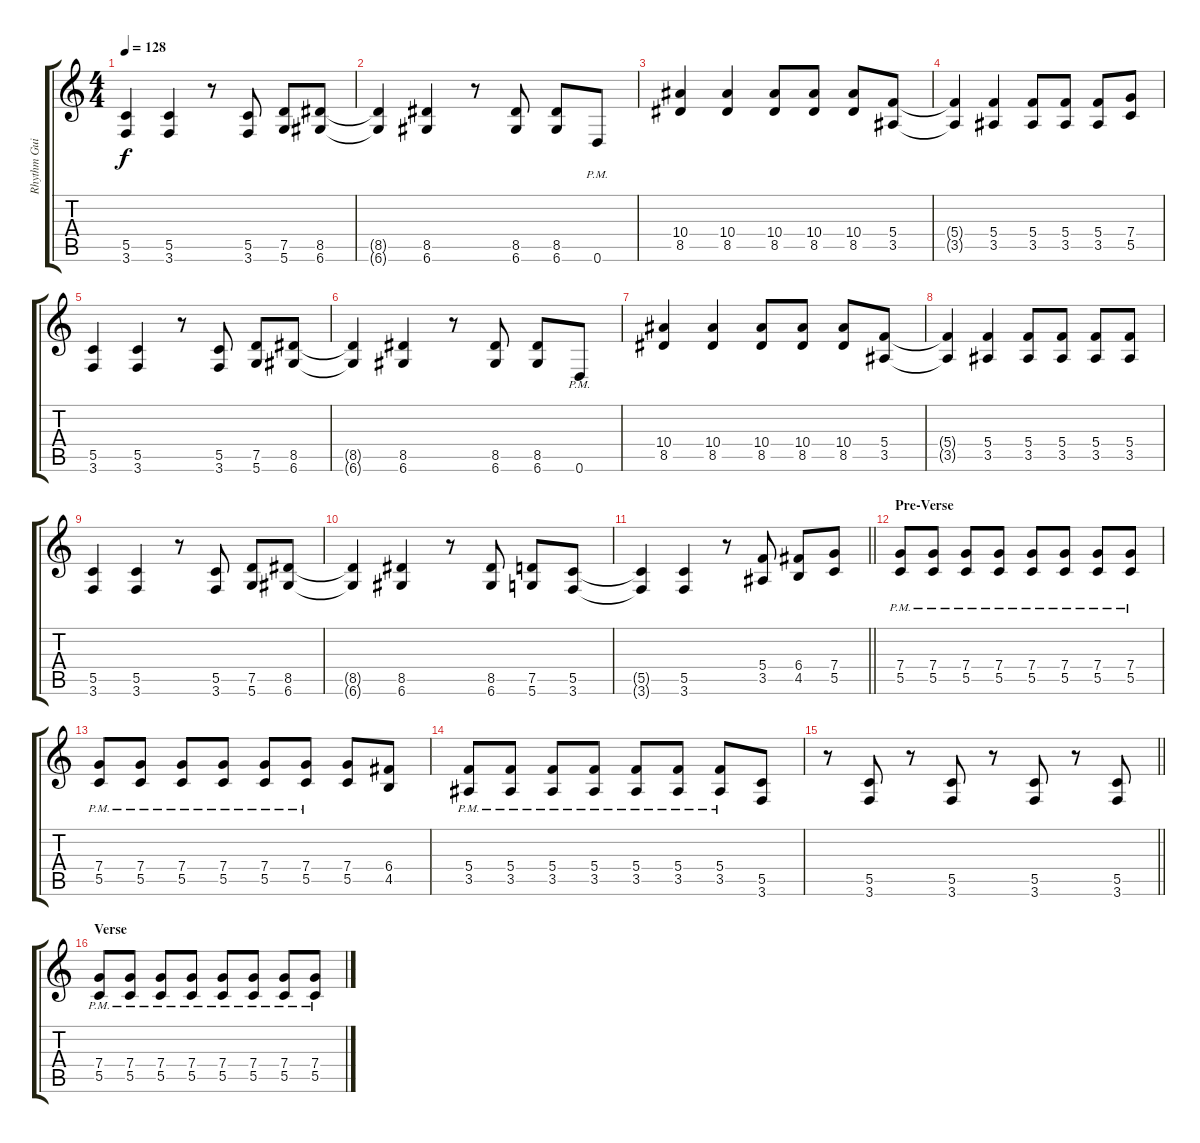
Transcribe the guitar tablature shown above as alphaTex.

\track ("Rhythm Guitar 3" "Rhythm Gui") {instrument distortionguitar}
\staff {score tabs}
\tuning (D4 A3 F3 C3 G2 D2) {hide}
\ts (4 4)
\tempo 128
\clef g2
\ks c
(5.5 3.6).4{dy f} (5.5 3.6).4 r.8 (5.5 3.6).8 (7.5 5.6).8 (8.5 6.6).8 |
(8.5{t} 6.6{t}).4 (8.5 6.6).4 r.8 (8.5 6.6).8 (8.5 6.6).8 0.6{pm}.8 |
(10.4 8.5).4 (10.4 8.5).4 (10.4 8.5).8 (10.4 8.5).8 (10.4 8.5).8 (5.4 3.5).8 |
(5.4{t} 3.5{t}).4 (5.4 3.5).4 (5.4 3.5).8 (5.4 3.5).8 (5.4 3.5).8 (7.4 5.5).8 |
(5.5 3.6).4 (5.5 3.6).4 r.8 (5.5 3.6).8 (7.5 5.6).8 (8.5 6.6).8 |
(8.5{t} 6.6{t}).4 (8.5 6.6).4 r.8 (8.5 6.6).8 (8.5 6.6).8 0.6{pm}.8 |
(10.4 8.5).4 (10.4 8.5).4 (10.4 8.5).8 (10.4 8.5).8 (10.4 8.5).8 (5.4 3.5).8 |
(5.4{t} 3.5{t}).4 (5.4 3.5).4 (5.4 3.5).8 (5.4 3.5).8 (5.4 3.5).8 (5.4 3.5).8 |
(5.5 3.6).4 (5.5 3.6).4 r.8 (5.5 3.6).8 (7.5 5.6).8 (8.5 6.6).8 |
(8.5{t} 6.6{t}).4 (8.5 6.6).4 r.8 (8.5 6.6).8 (7.5 5.6).8 (5.5 3.6).8 |
\barLineRight lightlight
(5.5{t} 3.6{t}).4 (5.5 3.6).4 r.8 (5.4 3.5).8 (6.4 4.5).8 (7.4 5.5).8 |
\section ("" "Pre-Verse")
(7.4{pm} 5.5{pm}).8 (7.4{pm} 5.5{pm}).8 (7.4{pm} 5.5{pm}).8 (7.4{pm} 5.5{pm}).8 (7.4{pm} 5.5{pm}).8 (7.4{pm} 5.5{pm}).8 (7.4{pm} 5.5{pm}).8 (7.4{pm} 5.5{pm}).8 |
(7.4{pm} 5.5{pm}).8 (7.4{pm} 5.5{pm}).8 (7.4{pm} 5.5{pm}).8 (7.4{pm} 5.5{pm}).8 (7.4{pm} 5.5{pm}).8 (7.4{pm} 5.5{pm}).8 (7.4 5.5).8 (6.4 4.5).8 |
(5.4{pm} 3.5{pm}).8 (5.4{pm} 3.5{pm}).8 (5.4{pm} 3.5{pm}).8 (5.4{pm} 3.5{pm}).8 (5.4{pm} 3.5{pm}).8 (5.4{pm} 3.5{pm}).8 (5.4{pm} 3.5{pm}).8 (5.5 3.6).8 |
\barLineRight lightlight
r.8 (5.5 3.6).8 r.8 (5.5 3.6).8 r.8 (5.5 3.6).8 r.8 (5.5 3.6).8 |
\section ("" "Verse")
(7.4{pm} 5.5{pm}).8 (7.4{pm} 5.5{pm}).8 (7.4{pm} 5.5{pm}).8 (7.4{pm} 5.5{pm}).8 (7.4{pm} 5.5{pm}).8 (7.4{pm} 5.5{pm}).8 (7.4{pm} 5.5{pm}).8 (7.4{pm} 5.5{pm}).8
